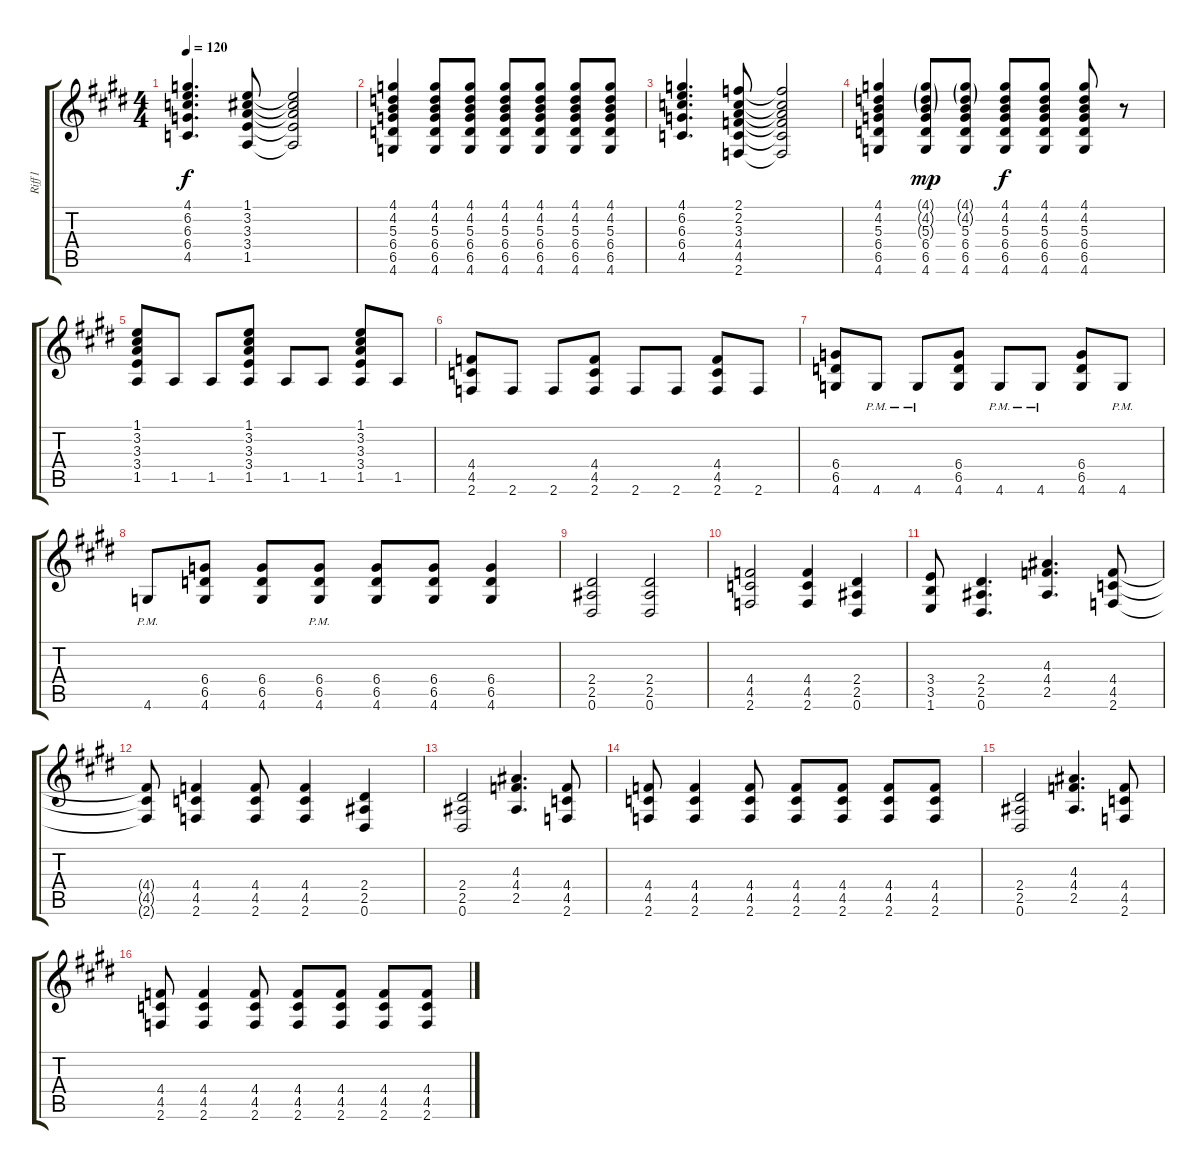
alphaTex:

\track ("Riff1" "Riff1") {instrument distortionguitar}
\staff {score tabs}
\tuning (Eb4 Bb3 Gb3 Db3 Ab2 Eb2) {hide}
\ts (4 4)
\tempo 120
\clef g2
\ks e
(4.1 6.2 6.3 6.4 4.5).4{d dy f} (1.1 3.2 3.3 3.4 1.5).8 (1.1{t} 3.2{t} 3.3{t} 3.4{t} 1.5{t}).2 |
(4.1 4.2 5.3 6.4 6.5 4.6).4 (4.1 4.2 5.3 6.4 6.5 4.6).8 (4.1 4.2 5.3 6.4 6.5 4.6).8 (4.1 4.2 5.3 6.4 6.5 4.6).8 (4.1 4.2 5.3 6.4 6.5 4.6).8 (4.1 4.2 5.3 6.4 6.5 4.6).8 (4.1 4.2 5.3 6.4 6.5 4.6).8 |
(4.1 6.2 6.3 6.4 4.5).4{d} (2.1 2.2 3.3 4.4 4.5 2.6).8 (2.1{t} 2.2{t} 3.3{t} 4.4{t} 4.5{t} 2.6{t}).2 |
(4.1 4.2 5.3 6.4 6.5 4.6).4 (4.1{g} 4.2{g} 5.3{g} 6.4 6.5 4.6).8{dy mp} (4.1{g} 4.2{g} 5.3 6.4 6.5 4.6).8 (4.1 4.2 5.3 6.4 6.5 4.6).8{dy f} (4.1 4.2 5.3 6.4 6.5 4.6).8 (4.1 4.2 5.3 6.4 6.5 4.6).8 r.8 |
(1.1 3.2 3.3 3.4 1.5).8 1.5.8 1.5.8 (1.1 3.2 3.3 3.4 1.5).8 1.5.8 1.5.8 (1.1 3.2 3.3 3.4 1.5).8 1.5.8 |
(4.4 4.5 2.6).8 2.6.8 2.6.8 (4.4 4.5 2.6).8 2.6.8 2.6.8 (4.4 4.5 2.6).8 2.6.8 |
(6.4 6.5 4.6).8 4.6{pm}.8 4.6{pm}.8 (6.4 6.5 4.6).8 4.6{pm}.8 4.6{pm}.8 (6.4 6.5 4.6).8 4.6{pm}.8 |
4.6{pm}.8 (6.4 6.5 4.6).8 (6.4 6.5 4.6).8 (6.4{pm} 6.5{pm} 4.6{pm}).8 (6.4 6.5 4.6).8 (6.4 6.5 4.6).8 (6.4 6.5 4.6).4 |
\ks c#minor
(2.4 2.5 0.6).2 (2.4 2.5 0.6).2 |
\ks e
(4.4 4.5 2.6).2 (4.4 4.5 2.6).4 (2.4 2.5 0.6).4 |
\ks c#minor
(3.4 3.5 1.6).8 (2.4 2.5 0.6).4{d} (4.3 4.4 2.5).4{d} (4.4 4.5 2.6).8 |
\ks e
(4.4{t} 4.5{t} 2.6{t}).8 (4.4 4.5 2.6).4 (4.4 4.5 2.6).8 (4.4 4.5 2.6).4 (2.4 2.5 0.6).4 |
\ks c#minor
(2.4 2.5 0.6).2 (4.3 4.4 2.5).4{d} (4.4 4.5 2.6).8 |
\ks e
(4.4 4.5 2.6).8 (4.4 4.5 2.6).4 (4.4 4.5 2.6).8 (4.4 4.5 2.6).8 (4.4 4.5 2.6).8 (4.4 4.5 2.6).8 (4.4 4.5 2.6).8 |
\ks c#minor
(2.4 2.5 0.6).2 (4.3 4.4 2.5).4{d} (4.4 4.5 2.6).8 |
\ks e
(4.4 4.5 2.6).8 (4.4 4.5 2.6).4 (4.4 4.5 2.6).8 (4.4 4.5 2.6).8 (4.4 4.5 2.6).8 (4.4 4.5 2.6).8 (4.4 4.5 2.6).8
